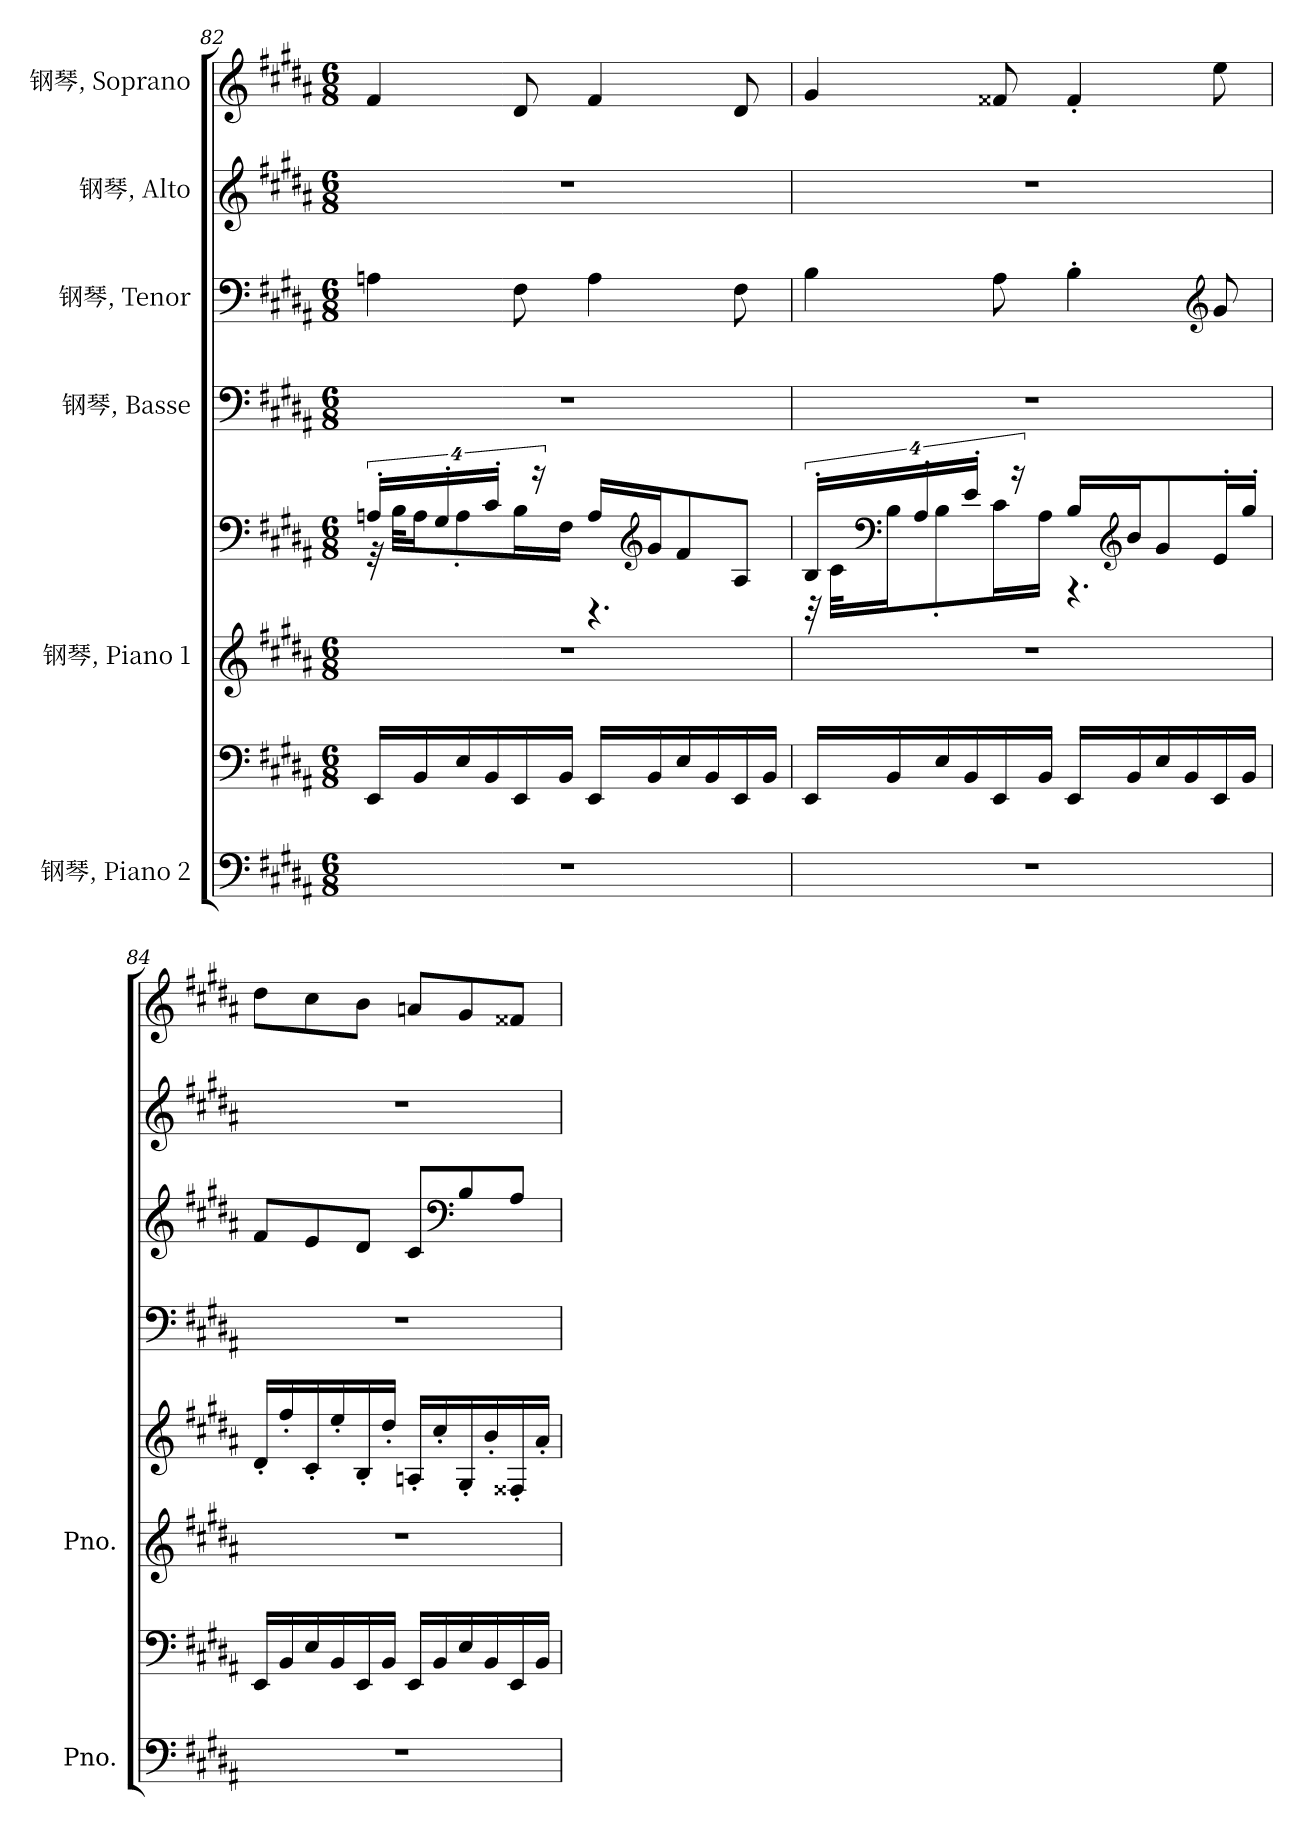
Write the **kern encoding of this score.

**kern	**kern	**kern	**kern	**kern	**kern	**kern	**kern
*part6	*part6	*part5	*part5	*part4	*part3	*part2	*part1
*staff8	*staff7	*staff6	*staff5	*staff4	*staff3	*staff2	*staff1
*I"钢琴, Piano 2	*	*I"钢琴, Piano 1	*	*I"钢琴, Basse	*I"钢琴, Tenor	*I"钢琴, Alto	*I"钢琴, Soprano
*I'Pno.	*	*I'Pno.	*	*	*	*	*
!!LO:PB:g=z
*clefF4	*clefF4	*clefG2	*clefF4	*clefF4	*clefF4	*clefG2	*clefG2
*k[f#c#g#d#a#]	*k[f#c#g#d#a#]	*k[f#c#g#d#a#]	*k[f#c#g#d#a#]	*k[f#c#g#d#a#]	*k[f#c#g#d#a#]	*k[f#c#g#d#a#]	*k[f#c#g#d#a#]
*M6/8	*M6/8	*M6/8	*M6/8	*M6/8	*M6/8	*M6/8	*M6/8
=82	=82	=82	=82	=82	=82	=82	=82
*	*	*	*^	*	*	*	*
2.r	16EE/LL	2.r	32%3An'/L	32r	2.r	4An\	2.r	4f#/
.	.	.	.	32B\KLL	.	.	.	.
.	16BB/	.	.	16A\J	.	.	.	.
.	.	.	32%3G#'/	.	.	.	.	.
.	16E/	.	.	8A'\	.	.	.	.
.	16BB/	.	32%3c#'/J	.	.	.	.	.
.	16EE/	.	.	16B\L	.	8F#\	.	8d#/
.	.	.	32%3r	.	.	.	.	.
.	16BB/JJ	.	.	16F#\JJ	.	.	.	.
.	16EE/LL	.	16A/LL	4.r	.	4A\	.	4f#/
*	*	*	*clefG2	*	*	*	*	*
.	16BB/	.	16g#/J	.	.	.	.	.
.	16E/	.	8f#/	.	.	.	.	.
.	16BB/	.	.	.	.	.	.	.
.	16EE/	.	8A/J	.	.	8F#\	.	8d#/
.	16BB/JJ	.	.	.	.	.	.	.
=83	=83	=83	=83	=83	=83	=83	=83	=83
2.r	16EE/LL	2.r	32%3B'/L	32r	2.r	4B\	2.r	4g#/
.	.	.	.	32c#\KLL	.	.	.	.
*	*	*	*clefF4	*	*	*	*	*
.	16BB/	.	.	16B\J	.	.	.	.
.	.	.	32%3A#'/	.	.	.	.	.
.	16E/	.	.	8B'\	.	.	.	.
.	16BB/	.	32%3e'/J	.	.	.	.	.
.	16EE/	.	.	16c#\L	.	8A#\	.	8f##X/
.	.	.	32%3r	.	.	.	.	.
.	16BB/JJ	.	.	16A#\JJ	.	.	.	.
.	16EE/LL	.	16B/LL	4.r	.	4B'\	.	4f##'/
*	*	*	*clefG2	*	*	*	*	*
.	16BB/	.	16b/J	.	.	.	.	.
.	16E/	.	8g#/	.	.	.	.	.
.	16BB/	.	.	.	.	.	.	.
*	*	*	*	*	*	*clefG2	*	*
.	16EE/	.	16e'/L	.	.	8g#/	.	8ee\
.	16BB/JJ	.	16gg#'/JJ	.	.	.	.	.
*	*	*	*v	*v	*	*	*	*
!!LO:PB:g=z
=84	=84	=84	=84	=84	=84	=84	=84
2.r	16EE/LL	2.r	16d#'/LL	2.r	8f#/L	2.r	8dd#\L
.	16BB/	.	16ff#'/	.	.	.	.
.	16E/	.	16c#'/	.	8e/	.	8cc#\
.	16BB/	.	16ee'/	.	.	.	.
.	16EE/	.	16B'/	.	8d#/J	.	8b\J
.	16BB/JJ	.	16dd#'/JJ	.	.	.	.
.	16EE/LL	.	16An'/LL	.	8c#/L	.	8an/L
.	16BB/	.	16cc#'/	.	.	.	.
*	*	*	*	*	*clefF4	*	*
.	16E/	.	16G#'/	.	8B/	.	8g#/
.	16BB/	.	16b'/	.	.	.	.
.	16EE/	.	16F##X'/	.	8A#/J	.	8f##X/J
.	16BB/JJ	.	16a#'/JJ	.	.	.	.
=	=	=	=	=	=	=	=
*-	*-	*-	*-	*-	*-	*-	*-
